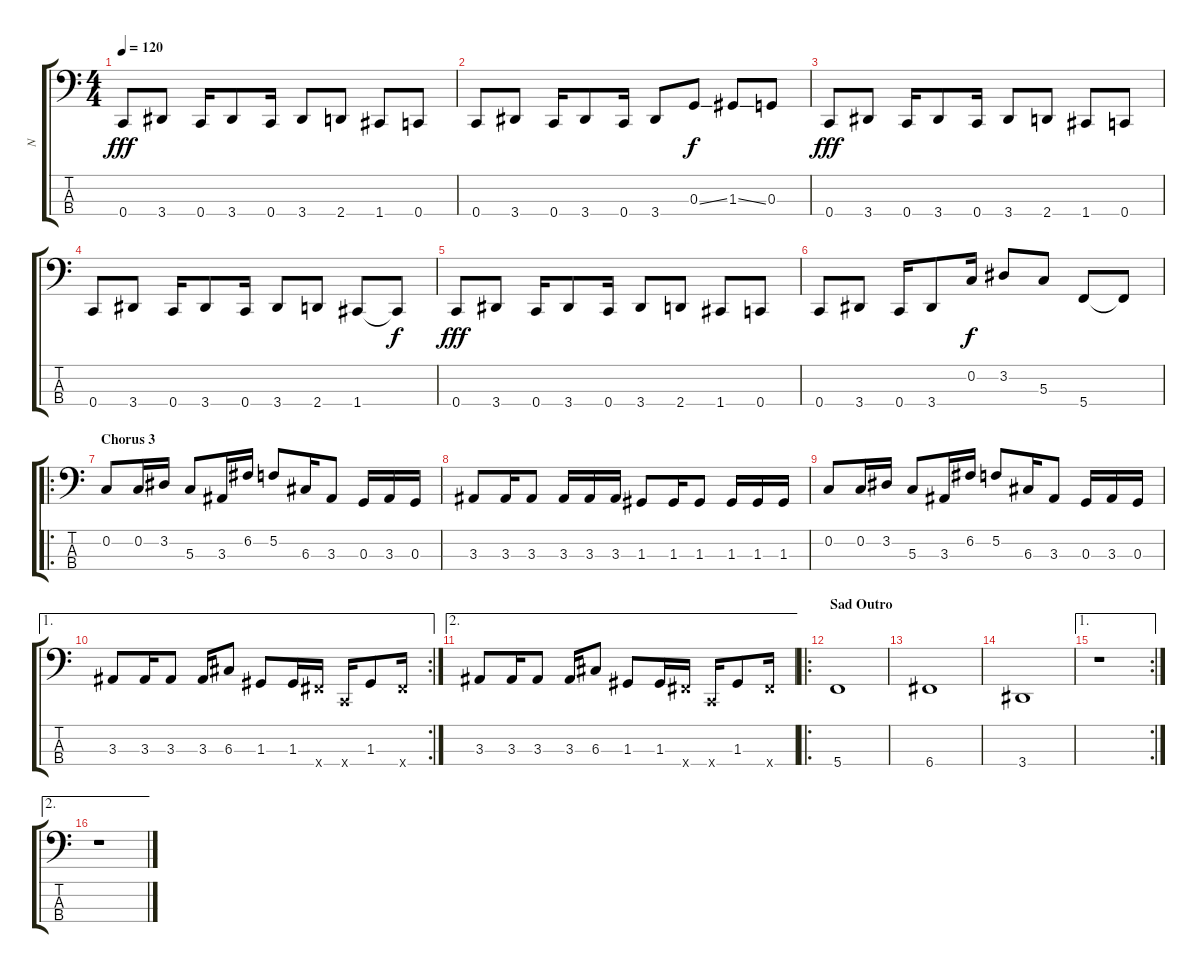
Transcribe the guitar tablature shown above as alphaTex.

\track ("N" "N") {instrument electricbasspick}
\staff {score tabs}
\tuning (F2 C2 G1 C1) {hide}
\ts (4 4)
\tempo 120
\clef f4
\ks c
0.4.8{dy fff} 3.4.8 0.4.16 3.4.8 0.4.16 3.4.8 2.4.8 1.4.8 0.4.8 |
0.4.8 3.4.8 0.4.16 3.4.8 0.4.16 3.4.8 0.3{ss}.8{dy f} 1.3{ss}.8 0.3.8 |
0.4.8{dy fff} 3.4.8 0.4.16 3.4.8 0.4.16 3.4.8 2.4.8 1.4.8 0.4.8 |
0.4.8 3.4.8 0.4.16 3.4.8 0.4.16 3.4.8 2.4.8 1.4.8 1.4{t}.8{dy f} |
0.4.8{dy fff} 3.4.8 0.4.16 3.4.8 0.4.16 3.4.8 2.4.8 1.4.8 0.4.8 |
0.4.8 3.4.8 0.4.16 3.4.8 0.2.16{dy f} 3.2.8 5.3.8 5.4.8 5.4{t}.8 |
\ro
\section ("" "Chorus 3")
0.2.8{instrument electricbasspick} 0.2.16 3.2.16 5.3.8 3.3.16 6.2.16 5.2.8 6.3.16 3.3.8 0.3.16 3.3.16 0.3.16 |
3.3.8 3.3.16 3.3.8 3.3.16 3.3.16 3.3.16 1.3.8 1.3.16 1.3.8 1.3.16 1.3.16 1.3.16 |
0.2.8 0.2.16 3.2.16 5.3.8 3.3.16 6.2.16 5.2.8 6.3.16 3.3.8 0.3.16 3.3.16 0.3.16 |
\ae 1
\rc 2
3.3.8 3.3.16 3.3.8 3.3.16 6.3.8 1.3.8 1.3.16 6.4{x}.16{instrument slapbass1} 0.4{x}.16 1.3.8{instrument acousticbass} 6.4{x}.16{instrument slapbass1} |
\ae 2
3.3.8 3.3.16 3.3.8 3.3.16 6.3.8 1.3.8 1.3.16 6.4{x}.16{instrument slapbass1} 0.4{x}.16 1.3.8{instrument acousticbass} 6.4{x}.16{instrument slapbass1} |
\ro
\section ("" "Sad Outro")
5.4.1{instrument electricbassfinger} |
6.4.1 |
3.4.1 |
\ae 1
\rc 2
r.1 |
\ae 2
r.1
